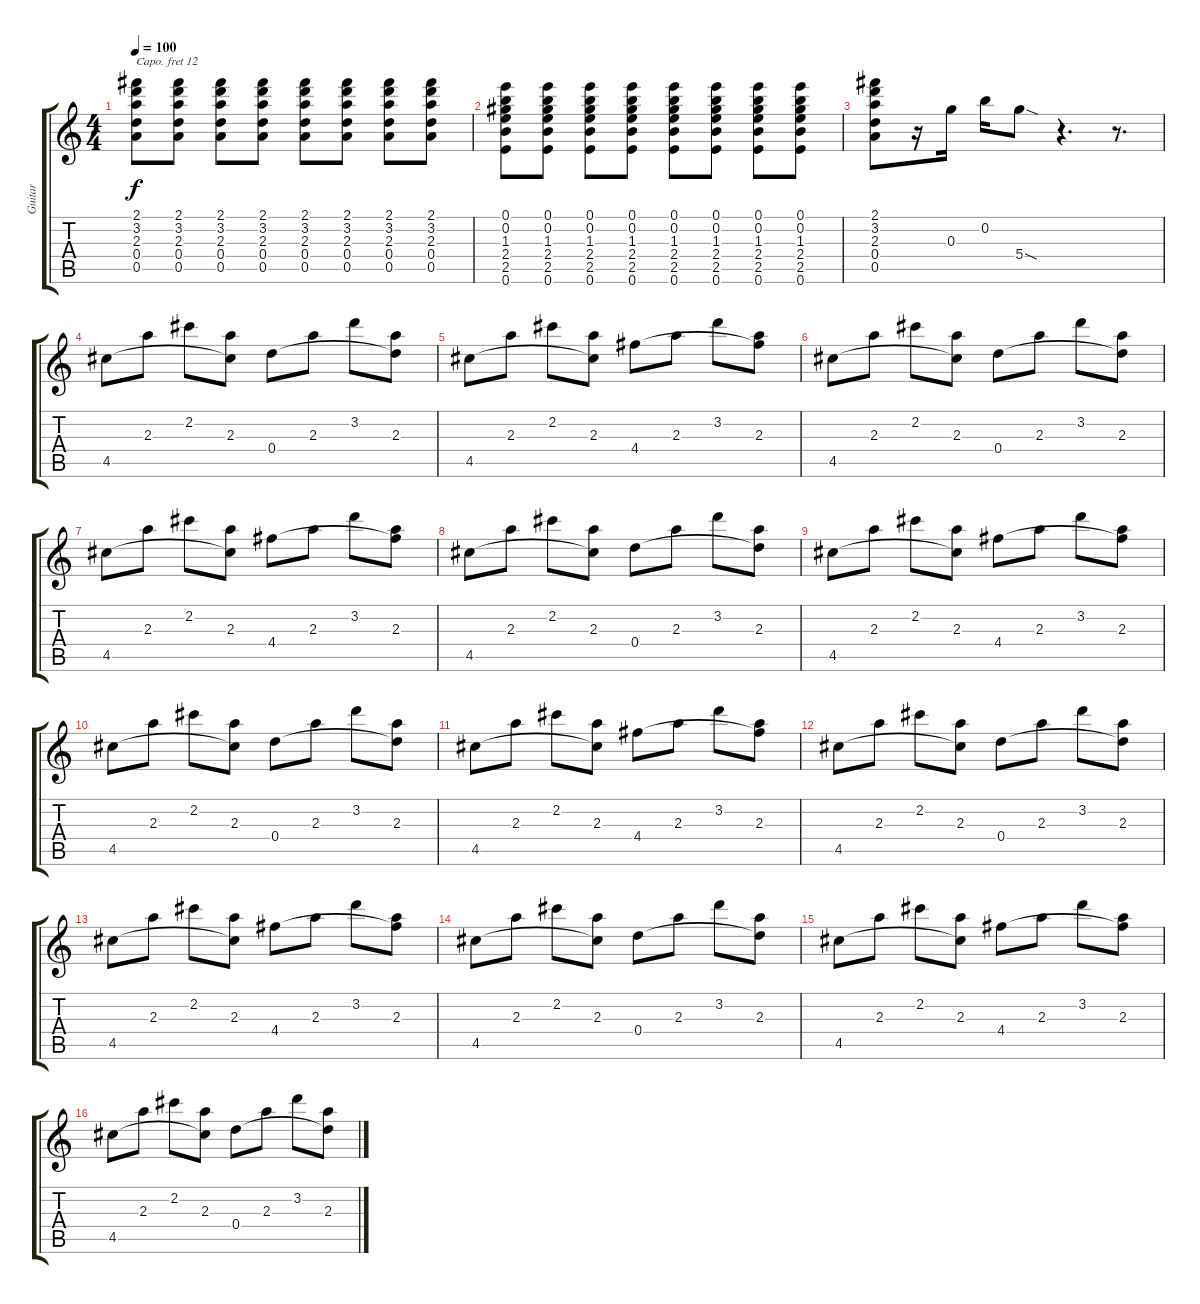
\track ("Guitar" "Guitar") {instrument distortionguitar}
\staff {score tabs}
\capo 12
\tuning (E4 B3 G3 D3 A2 E2) {hide}
\ts (4 4)
\tempo 100
\clef g2
\ks c
(2.1 3.2 2.3 0.4 0.5).8{dy f} (2.1 3.2 2.3 0.4 0.5).8 (2.1 3.2 2.3 0.4 0.5).8 (2.1 3.2 2.3 0.4 0.5).8 (2.1 3.2 2.3 0.4 0.5).8 (2.1 3.2 2.3 0.4 0.5).8 (2.1 3.2 2.3 0.4 0.5).8 (2.1 3.2 2.3 0.4 0.5).8 |
(0.1 0.2 1.3 2.4 2.5 0.6).8 (0.1 0.2 1.3 2.4 2.5 0.6).8 (0.1 0.2 1.3 2.4 2.5 0.6).8 (0.1 0.2 1.3 2.4 2.5 0.6).8 (0.1 0.2 1.3 2.4 2.5 0.6).8 (0.1 0.2 1.3 2.4 2.5 0.6).8 (0.1 0.2 1.3 2.4 2.5 0.6).8 (0.1 0.2 1.3 2.4 2.5 0.6).8 |
(2.1 3.2 2.3 0.4 0.5).8 r.16 0.3.16 0.2.16 5.4{sod}.8 r.4{d} r.8{d} |
4.5.8 2.3.8 2.2.8 (2.3 4.5{t}).8 0.4.8 2.3.8 3.2.8 (2.3 0.4{t}).8 |
4.5.8 2.3.8 2.2.8 (2.3 4.5{t}).8 4.4.8 2.3.8 3.2.8 (2.3 4.4{t}).8 |
4.5.8 2.3.8 2.2.8 (2.3 4.5{t}).8 0.4.8 2.3.8 3.2.8 (2.3 0.4{t}).8 |
4.5.8 2.3.8 2.2.8 (2.3 4.5{t}).8 4.4.8 2.3.8 3.2.8 (2.3 4.4{t}).8 |
4.5.8 2.3.8 2.2.8 (2.3 4.5{t}).8 0.4.8 2.3.8 3.2.8 (2.3 0.4{t}).8 |
4.5.8 2.3.8 2.2.8 (2.3 4.5{t}).8 4.4.8 2.3.8 3.2.8 (2.3 4.4{t}).8 |
4.5.8 2.3.8 2.2.8 (2.3 4.5{t}).8 0.4.8 2.3.8 3.2.8 (2.3 0.4{t}).8 |
4.5.8 2.3.8 2.2.8 (2.3 4.5{t}).8 4.4.8 2.3.8 3.2.8 (2.3 4.4{t}).8 |
4.5.8 2.3.8 2.2.8 (2.3 4.5{t}).8 0.4.8 2.3.8 3.2.8 (2.3 0.4{t}).8 |
4.5.8 2.3.8 2.2.8 (2.3 4.5{t}).8 4.4.8 2.3.8 3.2.8 (2.3 4.4{t}).8 |
4.5.8 2.3.8 2.2.8 (2.3 4.5{t}).8 0.4.8 2.3.8 3.2.8 (2.3 0.4{t}).8 |
4.5.8 2.3.8 2.2.8 (2.3 4.5{t}).8 4.4.8 2.3.8 3.2.8 (2.3 4.4{t}).8 |
4.5.8 2.3.8 2.2.8 (2.3 4.5{t}).8 0.4.8 2.3.8 3.2.8 (2.3 0.4{t}).8
